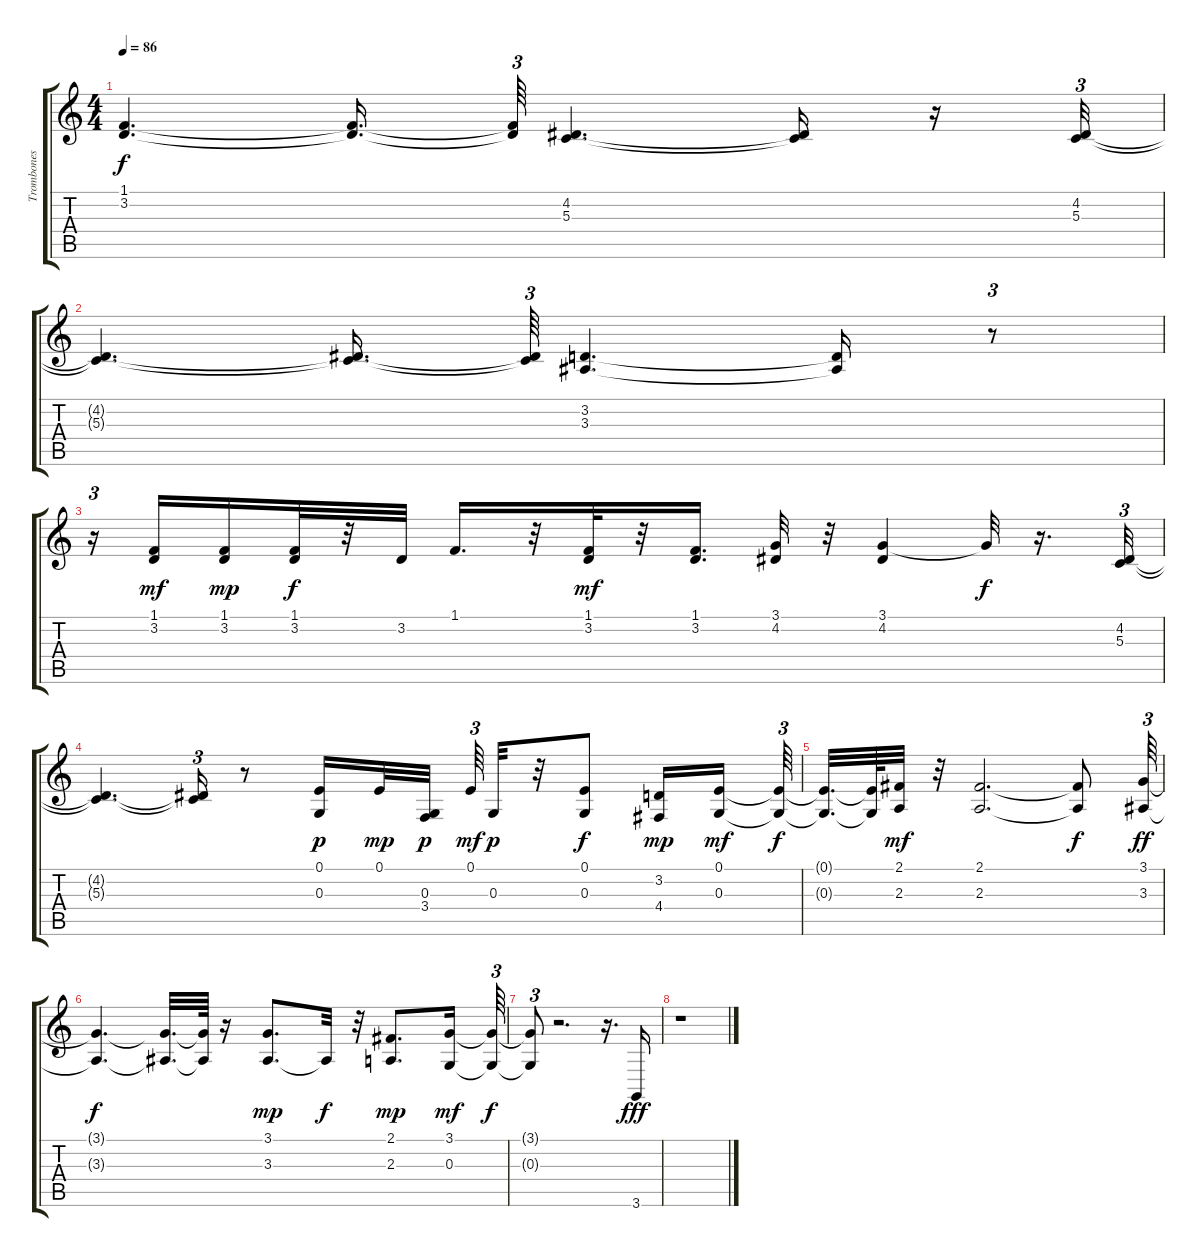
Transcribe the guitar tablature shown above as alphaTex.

\track ("Trombones" "Trombones") {instrument trombone}
\staff {score tabs}
\tuning (E4 B3 G3 D3 A2 E2) {hide}
\ts (4 4)
\tempo 86
\clef g2
\ks c
(1.1{t} 3.2{t}).4{d dy f} (1.1{t} 3.2{t}).16{d} (1.1{t} 3.2{t}).64{tu (3 2)} (4.2 5.3).4{d} (4.2{t} 5.3{t}).16 r.16 (4.2 5.3).32{tu (3 2)} |
(4.2{t} 5.3{t}).4{d} (4.2{t} 5.3{t}).16{d} (4.2{t} 5.3{t}).64{tu (3 2)} (3.2 3.3).4{d} (3.2{t} 3.3{t}).16 r.8{tu (3 2)} |
r.16{tu (3 2)} (1.1 3.2).16{dy mf} (1.1 3.2).16{dy mp} (1.1 3.2).32{dy f} r.32 3.2.32 1.1.16{d} r.32 (1.1 3.2).32{dy mf} r.32 (1.1 3.2).16{d} (3.1 4.2).32 r.32 (3.1 4.2).4 3.1{t}.32{dy f} r.16{d} (4.2 5.3).32{tu (3 2)} |
(4.2{t} 5.3{t}).4{d} (4.2{t} 5.3{t}).16{tu (3 2)} r.8 (0.1 0.3).16{dy p} 0.1.32{dy mp} (0.3 3.4).32{dy p} 0.1.64{tu (3 2) dy mf} 0.3.32{dy p} r.32 (0.1 0.3).8{dy f} (3.2 4.4).16{dy mp} (0.1 0.3).16{dy mf} (0.1{t} 0.3{t}).64{tu (3 2) dy f} |
(0.1{t} 0.3{t}).32{d} (0.1{t} 0.3{t}).64 (2.1 2.3).32{dy mf} r.32 (2.1 2.3).2{d} (2.1{t} 2.3{t}).8{dy f} (3.1 3.3).64{tu (3 2) dy ff} |
(3.1{t} 3.3{t}).4{d dy f} (3.1{t} 3.3{t}).32{d} (3.1{t} 3.3{t}).64 r.16 (3.1 3.3).8{d dy mp} 3.3{t}.32{dy f} r.32 (2.1 2.3).8{d dy mp} (3.1 0.3).16{dy mf} (3.1{t} 0.3{t}).64{tu (3 2) dy f} |
(3.1{t} 0.3{t}).8{tu (3 2)} r.2{d} r.16{d} 3.6.16{dy fff} |
r.1
